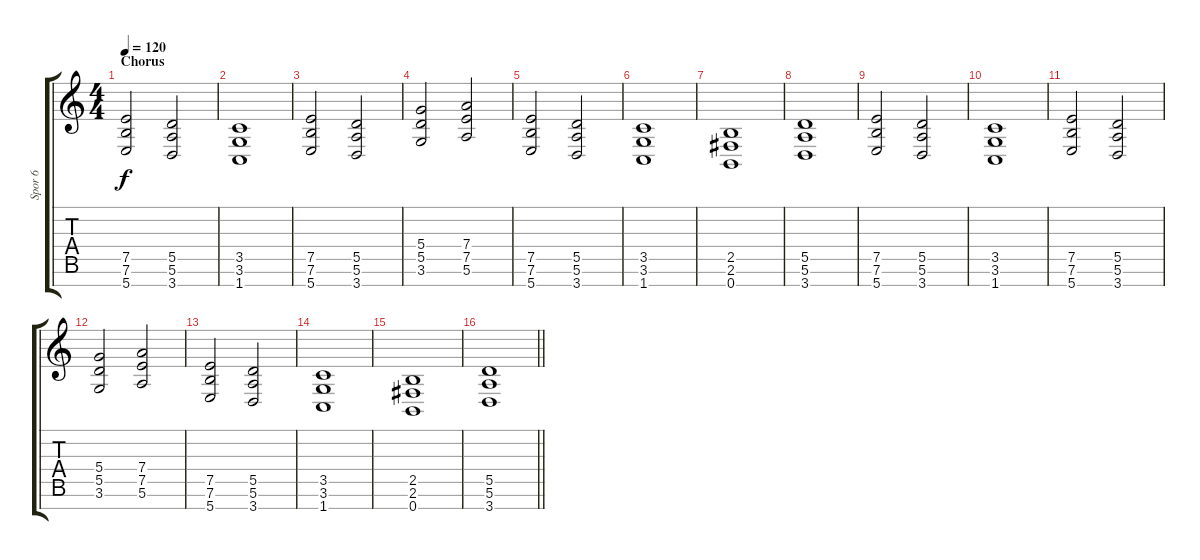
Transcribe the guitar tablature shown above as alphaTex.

\track ("Spor 6" "Spor 6") {instrument distortionguitar}
\staff {score tabs}
\tuning (E4 B3 G3 D3 A2 E2 B1) {hide}
\ts (4 4)
\section ("" "Chorus")
\tempo 120
\clef g2
\ks c
(7.5 7.6 5.7).2{dy f} (5.5 5.6 3.7).2 |
(3.5 3.6 1.7).1 |
(7.5 7.6 5.7).2 (5.5 5.6 3.7).2 |
(5.4 5.5 3.6).2 (7.4 7.5 5.6).2 |
(7.5 7.6 5.7).2 (5.5 5.6 3.7).2 |
(3.5 3.6 1.7).1 |
(2.5 2.6 0.7).1 |
(5.5 5.6 3.7).1 |
(7.5 7.6 5.7).2 (5.5 5.6 3.7).2 |
(3.5 3.6 1.7).1 |
(7.5 7.6 5.7).2 (5.5 5.6 3.7).2 |
(5.4 5.5 3.6).2 (7.4 7.5 5.6).2 |
(7.5 7.6 5.7).2 (5.5 5.6 3.7).2 |
(3.5 3.6 1.7).1 |
(2.5 2.6 0.7).1 |
\barLineRight lightlight
(5.5 5.6 3.7).1
